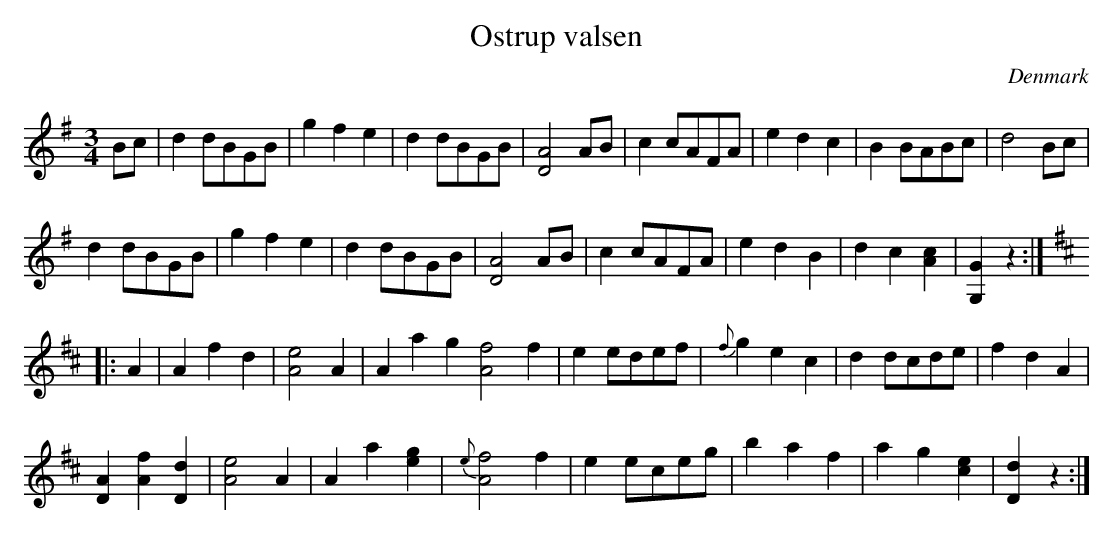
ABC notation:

X:1
T:Ostrup valsen
O:Denmark
M:3/4
K:G
Bc |\
d2 dBGB | g2 f2e2 | d2 dBGB | [D4A4] AB |\
c2 cAFA | e2 d2c2 | B2 BABc | d4 Bc |
d2 dBGB | g2 f2e2 | d2dBGB | [D4A4] AB |\
c2 cAFA | e2 d2B2 | d2c2[A2c2] | [G,2G2] z2 :|
K:D
|: A2 |\
A2 f2d2 | [A4e4] A2 | A2 a2g2 [A4f4] f2 | \
e2 edef | {f}g2 e2c2 | d2dcde | f2 d2A2 |
[D2A2][A2f2][D2d2] | [A4e4]A2 | \
A2a2[e2g2] | {e}[f4A4] f2 |\
e2eceg | b2a2f2 | a2g2[c2e2] | [D2d2]z2:|**
